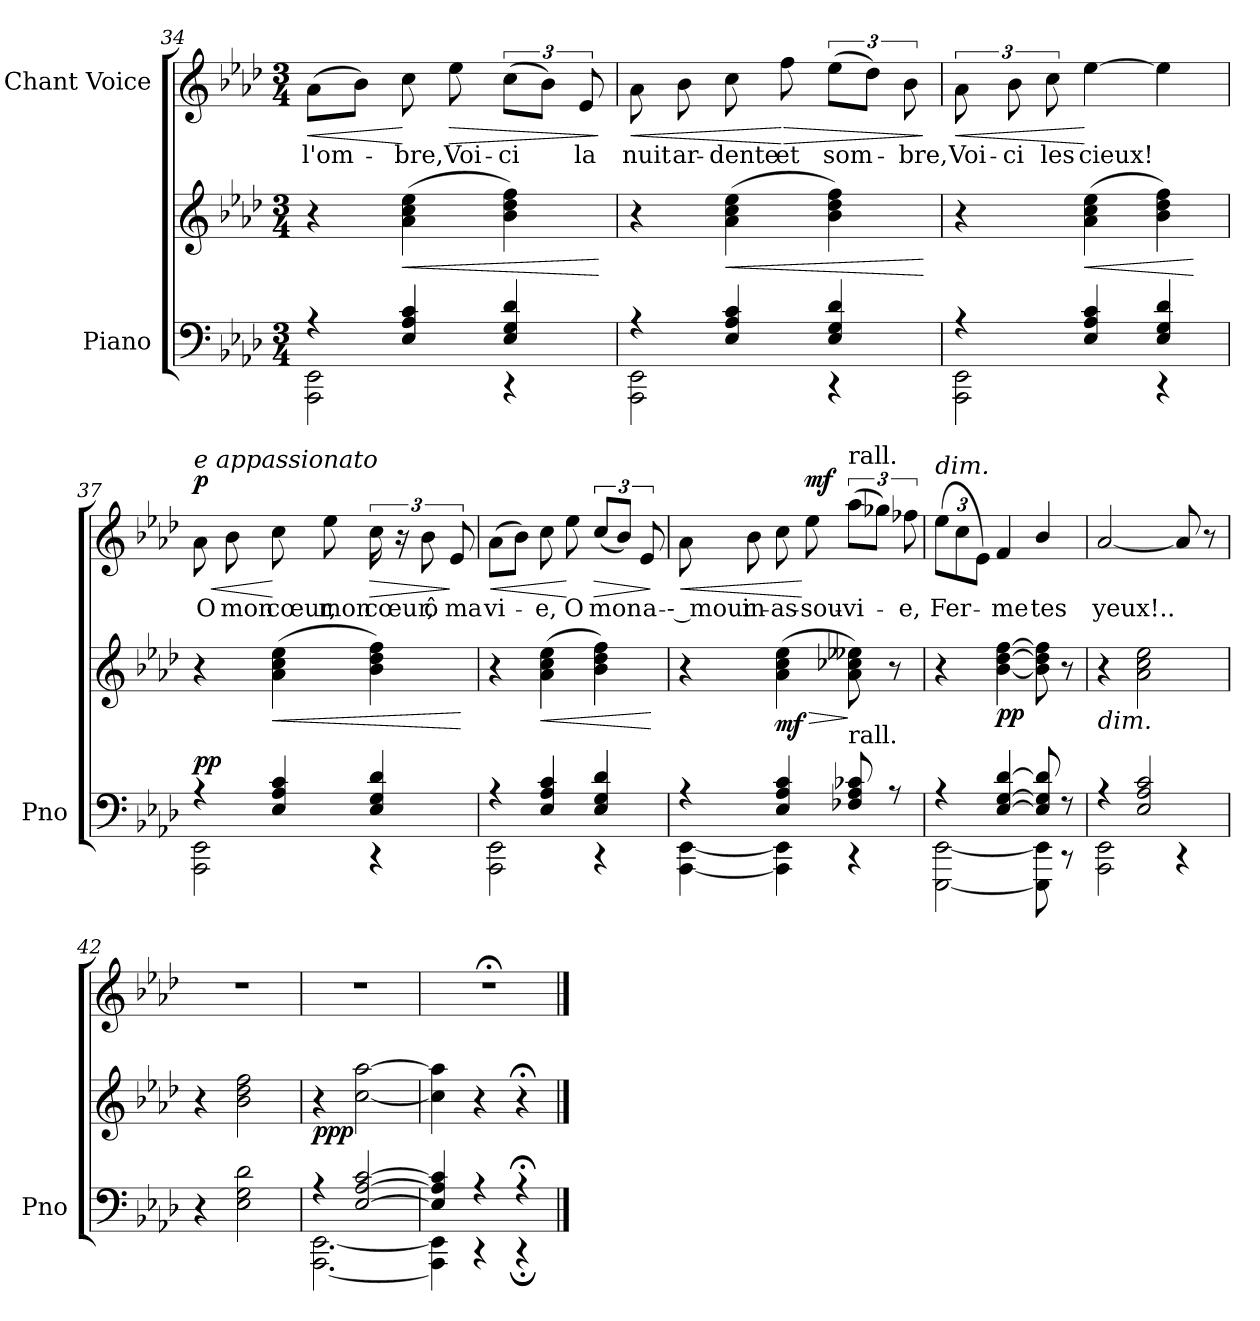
**kern	**kern	**dynam	**kern	**text	**dynam
*part2	*part2	*part2	*part1	*part1	*part1
*staff3	*staff2	*staff2/3	*staff1	*staff1	*staff1
*I"Piano	*	*	*I"Chant Voice	*	*
*I'Pno	*	*	*	*	*
*clefF4	*clefG2	*	*clefG2	*	*
*k[b-e-a-d-]	*k[b-e-a-d-]	*	*k[b-e-a-d-]	*	*
*M3/4	*M3/4	*	*M3/4	*	*
=34	=34	=34	=34	=34	=34
*^	*	*	*	*	*
!	!	!	!	!	!	!LO:HP:b
4r	2AAA-\ 2EE-\	4r	.	(8a-\L	l'om-	<
.	.	.	.	8b-\J)	.	.
!	!	!	!LO:HP:b	!	!	!
4E-/ 4A-/ 4c/	.	(4a-\ 4cc\ 4ee-\	<	8cc\	-bre,	[
!	!	!	!	!	!	!LO:HP:b
.	.	.	.	8ee-\	Voi-	>
4E-/ 4G/ 4d-/	4r	4b-\ 4dd-\ 4ff\)	.	(12cc\L	-ci	.
.	.	.	.	12b-\J)	.	.
.	.	.	.	12e-/	la	.
*v	*v	*	*	*	*	*
.	.	[	.	.	]
=35	=35	=35	=35	=35	=35
*^	*	*	*	*	*
!	!	!	!	!	!	!LO:HP:b
4r	2AAA-\ 2EE-\	4r	.	8a-\	nuit	<
.	.	.	.	8b-\	ar-	.
!	!	!	!LO:HP:b	!	!	!
4E-/ 4A-/ 4c/	.	(4a-\ 4cc\ 4ee-\	<	8cc\	-dente	.
!	!	!	!	!	!	!LO:HP:n=1:b
.	.	.	.	8ff\	et	[ >
4E-/ 4G/ 4d-/	4r	4b-\ 4dd-\ 4ff\)	.	(12ee-\L	som-	.
.	.	.	.	12dd-\J)	.	.
.	.	.	.	12b-\	-bre,	.
*v	*v	*	*	*	*	*
.	.	[	.	.	]
=36	=36	=36	=36	=36	=36
*^	*	*	*	*	*
!	!	!	!	!	!	!LO:HP:b
4r	2AAA-\ 2EE-\	4r	.	12a-\	Voi-	<
.	.	.	.	12b-\	-ci	.
.	.	.	.	12cc\	les	.
!	!	!	!LO:HP:b	!	!	!
4E-/ 4A-/ 4c/	.	(4a-\ 4cc\ 4ee-\	<	[4ee-\	cieux!	[
4E-/ 4G/ 4d-/	4r	4b-\ 4dd-\ 4ff\)	.	4ee-\]	.	.
*v	*v	*	*	*	*	*
.	.	[	.	.	.
=37	=37	=37	=37	=37	=37
*^	*	*	*	*	*
!	!	!	!	!LO:TX:i:t=e appassionato	!	!
!	!	!	!LO:DY:a=2	!	!	!LO:HP:b
!	!	!	!	!	!	!LO:DY:n=1:a
4r	2AAA-\ 2EE-\	4r	pp	8a-\	O	< p
.	.	.	.	8b-\	mon	.
!	!	!	!LO:HP:b	!	!	!
4E-/ 4A-/ 4c/	.	(4a-\ 4cc\ 4ee-\	<	8cc\	cœur,	[
.	.	.	.	8ee-\	mon	.
!	!	!	!	!	!	!LO:HP:b
4E-/ 4G/ 4d-/	4r	4b-\ 4dd-\ 4ff\)	.	24cc\	cœur,	>
.	.	.	.	24r	.	.
.	.	.	.	12b-\	ô	.
.	.	.	.	12e-/	ma	]
*v	*v	*	*	*	*	*
.	.	[	.	.	.
=38	=38	=38	=38	=38	=38
*^	*	*	*	*	*
!	!	!	!	!	!	!LO:HP:b
4r	2AAA-\ 2EE-\	4r	.	(8a-\L	vi-	<
.	.	.	.	8b-\J)	.	.
!	!	!	!LO:HP:b	!	!	!
4E-/ 4A-/ 4c/	.	(4a-\ 4cc\ 4ee-\	<	8cc\	-e,	.
.	.	.	.	8ee-\	O	[
!	!	!	!	!	!	!LO:HP:b
4E-/ 4G/ 4d-/	4r	4b-\ 4dd-\ 4ff\)	.	(12cc/L	mon	>
.	.	.	.	12b-/J)	.	.
.	.	.	.	12e-/	a-	.
*v	*v	*	*	*	*	*
.	.	[	.	.	]
=39	=39	=39	=39	=39	=39
*^	*	*	*	*	*
!	!	!	!	!	!	!LO:HP:b
4r	[4AAA-\ [>4EE-\	4r	.	8a-\	-- mour	<
.	.	.	.	8b-\	in-	.
!	!	!	!LO:HP:b	!	!	!
!	!	!	!LO:DY:n=1:b	!	!	!
4E-/ 4A-/ 4c/	4AAA-\] 4EE-\]	(4a-\ 4cc\ 4ee-\	> mf	8cc\	-as-	.
!	!	!	!	!	!	!LO:DY:n=1:a
.	.	.	.	8ee-\	-sou-	[ mf
!	!	!	!	!LO:TX:a:t=rall.	!	!
!LO:TX:a:t=rall.	!	!	!	!	!	!
8F-X/ 8A-/ 8c-X/	4r	8a-\ 8cc-X\ 8ee--X\)	]	(12aa-\L	-vi-	.
.	.	.	.	12gg-X\J)	.	.
8r	.	8r	.	.	.	.
.	.	.	.	12ff-X\	-e,	.
=40	=40	=40	=40	=40	=40	=40
*	*	*	*	*Xbrackettup	*	*
!	!	!	!	!LO:TX:a:i:t=dim.	!	!
4r	[2EEE-\ [>2EE-\	4r	.	(12ee-\L	Fer-	.
.	.	.	.	12cc\	.	.
.	.	.	.	12e-\J)	.	.
!	!	!	!LO:DY:b	!	!	!
[4E-/ [4G/ [4d-/	.	[4b-\ [4dd-\ [4ff\	pp	4f/	-me	.
8E-/] 8G/] 8d-/]	8EEE-\] 8EE-\]	8b-\] 8dd-\] 8ff\]	.	4b-/	tes	.
8r	8r	8r	.	.	.	.
=41	=41	=41	=41	=41	=41	=41
!	!	!LO:TX:b:i:t=dim.	!	!	!	!
4r	2AAA-\ 2EE-\	4r	.	[2a-/	yeux!..	.
2E-/ 2A-/ 2c/	.	2a-\ 2cc\ 2ee-\	.	.	.	.
.	4r	.	.	8a-/]	.	.
.	.	.	.	8r	.	.
*v	*v	*	*	*	*	*
=42	=42	=42	=42	=42	=42
4r	4r	.	2.r	.	.
2E-\ 2G\ 2d-\	2b-\ 2dd-\ 2ff\	.	.	.	.
=43	=43	=43	=43	=43	=43
*^	*	*	*	*	*
!	!	!	!LO:DY:b	!	!	!
4r	[2.AAA-\ [>2.EE-\	4r	ppp	2.r	.	.
[<2E-/ [2A-/ [2c/	.	[2cc\ [2aa-\	.	.	.	.
=44	=44	=44	=44	=44	=44	=44
4E-/] 4A-/] 4c/]	4AAA-\] 4EE-\]	4cc\] 4aa-\]	.	2.r;<	.	.
4r	4r	4r	.	.	.	.
4r;<	4r;	4r;<	.	.	.	.
*v	*v	*	*	*	*	*
==	==	==	==	==	==
*-	*-	*-	*-	*-	*-
